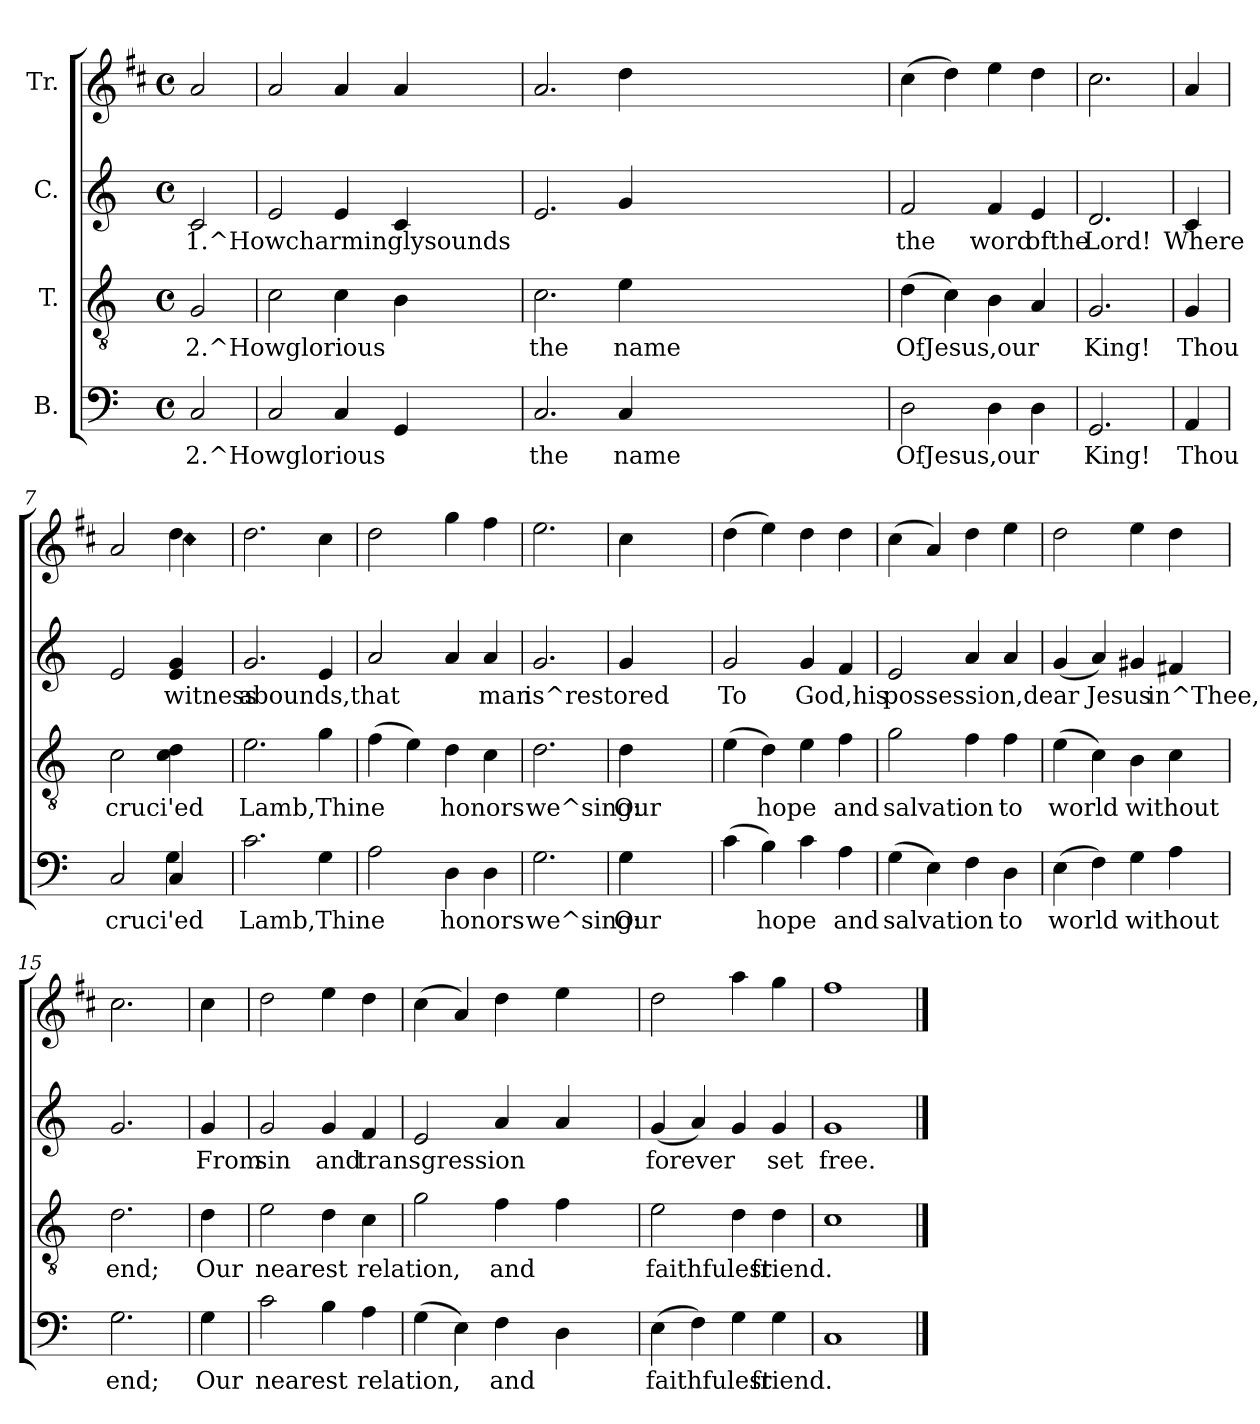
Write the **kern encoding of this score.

**kern	**text	**kern	**text	**kern	**text	**kern
*part4	*part4	*part3	*part3	*part2	*part2	*part1
*staff4	*staff4	*staff3	*staff3	*staff2	*staff2	*staff1
*I"B.	*	*I"T.	*	*I"C.	*	*I"Tr.
!!LO:PB:g=z
*stria5	*	*stria5	*	*stria5	*	*stria5
*clefF4	*	*clefGv2	*	*clefG2	*	*clefG2
*	*	*	*	*	*	*ITrd1c2
*k[]	*	*k[]	*	*k[]	*	*k[]
*C:	*	*C:	*	*C:	*	*C:
*M4/4	*	*M4/4	*	*M4/4	*	*M4/4
*met(c)	*	*met(c)	*	*met(c)	*	*met(c)
=1	=1	=1	=1	=1	=1	=1
!	!LO:LY:a:rj	!	!LO:LY:b:rj	!	!LO:LY:b:rj	!
2C/	2.^Howglorious	2G/	2.^Howglorious	2c/	1.^Howcharminglysounds	2g/
=2	=2	=2	=2	=2	=2	=2
!	!LO:LY:a:rj	!	!LO:LY:b:rj	!	!LO:LY:b:rj	!
2C/	.	2c\	.	2e/	.	2g/
!	!LO:LY:a:rj	!	!LO:LY:b:rj	!	!LO:LY:b:rj	!
4C/	.	4c\	.	4e/	.	4g/
!	!LO:LY:a:rj	!	!LO:LY:b:rj	!	!LO:LY:b:rj	!
4GG/	.	4B\	.	4c/	.	4g/
=3	=3	=3	=3	=3	=3	=3
!	!LO:LY:a:rj	!	!LO:LY:b:rj	!	!LO:LY:b:rj	!
2.C/	the	2.c\	the	2.e/	.	2.g/
!	!LO:LY:a:rj	!	!LO:LY:b:rj	!	!LO:LY:b:rj	!
4C/	name	4e\	name	4g/	.	4cc\
=4	=4	=4	=4	=4	=4	=4
!	!LO:LY:a:rj	!	!LO:LY:b:rj	!	!LO:LY:b:rj	!
2D\	OfJesus,our	(>4d\	OfJesus,our	2f/	the	(>4b\
!	!	!	!LO:LY:b:rj	!	!	!
.	.	4c\)	.	.	.	4cc\)
!	!LO:LY:a:rj	!	!LO:LY:b:rj	!	!LO:LY:b:rj	!
4D\	.	4B\	.	4f/	word	4dd\
!	!LO:LY:a:rj	!	!LO:LY:b:rj	!	!LO:LY:b:rj	!
4D\	.	4A/	.	4e/	ofthe	4cc\
=5	=5	=5	=5	=5	=5	=5
!	!LO:LY:a:rj	!	!LO:LY:b:rj	!	!LO:LY:b:rj	!
2.GG/	King!	2.G/	King!	2.d/	Lord!	2.b>\
=6	=6	=6	=6	=6	=6	=6
!	!LO:LY:a:rj	!	!LO:LY:b:rj	!	!LO:LY:b:rj	!
4AA/	Thou	4G/	Thou	4c/	Where	4g/
=7	=7	=7	=7	=7	=7	=7
!	!LO:LY:a:rj	!	!LO:LY:b:rj	!	!LO:LY:b:rj	!
*^	*	*	*	*	*	*^
2C/	2ryy	cruci'ed	2c\	cruci'ed	2e/	.	2g/	2ryy
!	!	!LO:LY:a:rj	!	!LO:LY:b:rj	!	!LO:LY:b:rj	!	!LO:N:head=diamond
4C/	4G\	.	4c\ 4d\	.	4e/ 4g/	witness	4cc\	4b\
=8	=8	=8	=8	=8	=8	=8	=8	=8
!	!	!LO:LY:a:rj	!	!LO:LY:b:rj	!	!LO:LY:b:rj	!	!
*v	*v	*	*	*	*	*	*v	*v
2.c\	Lamb,Thine	2.e\	Lamb,Thine	2.g/	abounds,that	2.cc\
!	!LO:LY:a:rj	!	!LO:LY:b:rj	!	!LO:LY:b:rj	!
4G\	.	4g\	.	4e/	.	4b\
=9	=9	=9	=9	=9	=9	=9
!	!LO:LY:a:rj	!	!LO:LY:b:rj	!	!LO:LY:b:rj	!
2A\	.	(>4f\	.	2a/	.	2cc\
!	!	!	!LO:LY:b:rj	!	!	!
.	.	4e\)	.	.	.	.
!	!LO:LY:a:rj	!	!LO:LY:b:rj	!	!LO:LY:b:rj	!
4D\	honors	4d\	honors	4a/	.	4ff\
!	!LO:LY:a:rj	!	!LO:LY:b:rj	!	!LO:LY:b:rj	!
4D\	.	4c\	.	4a/	man	4ee\
=10	=10	=10	=10	=10	=10	=10
!	!LO:LY:a:rj	!	!LO:LY:b:rj	!	!LO:LY:b:rj	!
2.G\	we^sing:	2.d\	we^sing:	2.g/	is^restored	2.dd\
=11	=11	=11	=11	=11	=11	=11
!	!LO:LY:a:rj	!	!LO:LY:b:rj	!	!LO:LY:b:rj	!
4G\	Our	4d\	Our	4g/	.	4b\
=12	=12	=12	=12	=12	=12	=12
!	!LO:LY:a:rj	!	!LO:LY:b:rj	!	!LO:LY:b:rj	!
(>4c\	.	(>4e\	.	2g/	To	(>4cc>\
!	!LO:LY:a:rj	!	!LO:LY:b:rj	!	!	!
4B\)	hope	4d\)	hope	.	.	4dd\)
!	!LO:LY:a:rj	!	!LO:LY:b:rj	!	!LO:LY:b:rj	!
4c\	.	4e\	.	4g/	God,his	4cc\
!	!LO:LY:a:rj	!	!LO:LY:b:rj	!	!LO:LY:b:rj	!
4A\	and	4f\	and	4f/	.	4cc\
=13	=13	=13	=13	=13	=13	=13
!	!LO:LY:a:rj	!	!LO:LY:b:rj	!	!LO:LY:b:rj	!
(>4G\	salvation	2g\	salvation	2e/	possession,dear	(>4b\
!	!LO:LY:a:rj	!	!	!	!	!
4E\)	.	.	.	.	.	4g/)
!	!LO:LY:a:rj	!	!LO:LY:b:rj	!	!LO:LY:b:rj	!
4F\	.	4f\	.	4a/	.	4cc\
!	!LO:LY:a:rj	!	!LO:LY:b:rj	!	!LO:LY:b:rj	!
4D\	to	4f\	to	4a/	.	4dd\
=14	=14	=14	=14	=14	=14	=14
!	!LO:LY:a:rj	!	!LO:LY:b:rj	!	!LO:LY:b:rj	!
(>4E\	world	(>4e\	world	(<4g/	.	2cc\
!	!LO:LY:a:rj	!	!LO:LY:b:rj	!	!LO:LY:b:rj	!
4F\)	.	4c\)	.	4a/)	Jesus	.
!	!LO:LY:a:rj	!	!LO:LY:b:rj	!	!LO:LY:b:rj	!
4G\	without	4B\	without	4g#X/	.	4dd\
!	!LO:LY:a:rj	!	!LO:LY:b:rj	!	!LO:LY:b:rj	!
4A\	.	4c\	.	4f#X/	in^Thee,	4cc\
=15	=15	=15	=15	=15	=15	=15
!	!LO:LY:a:rj	!	!LO:LY:b:rj	!	!LO:LY:b:rj	!
2.G\	end;	2.d\	end;	2.g/	.	2.b\
=16	=16	=16	=16	=16	=16	=16
!	!LO:LY:a:rj	!	!LO:LY:b:rj	!	!LO:LY:b:rj	!
4G\	Our	4d\	Our	4g/	From	4b\
=17	=17	=17	=17	=17	=17	=17
!	!LO:LY:a:rj	!	!LO:LY:b:rj	!	!LO:LY:b:rj	!
2c\	nearest	2e\	nearest	2g/	sin	2cc\
!	!LO:LY:a:rj	!	!LO:LY:b:rj	!	!LO:LY:b:rj	!
4B\	.	4d\	.	4g/	and	4dd\
!	!LO:LY:a:rj	!	!LO:LY:b:rj	!	!LO:LY:b:rj	!
4A\	relation,	4c\	relation,	4f/	transgression	4cc>\
=18	=18	=18	=18	=18	=18	=18
!	!LO:LY:a:rj	!	!LO:LY:b:rj	!	!LO:LY:b:rj	!
(>4G\	.	2g\	.	2e/	.	(>4b>\
!	!LO:LY:a:rj	!	!	!	!	!
4E\)	.	.	.	.	.	4g/)
!	!LO:LY:a:rj	!	!LO:LY:b:rj	!	!LO:LY:b:rj	!
4F\	and	4f\	and	4a/	.	4cc\
!	!LO:LY:a:rj	!	!LO:LY:b:rj	!	!LO:LY:b:rj	!
4D\	.	4f\	.	4a/	.	4dd\
=19	=19	=19	=19	=19	=19	=19
!	!LO:LY:a:rj	!	!LO:LY:b:rj	!	!LO:LY:b:rj	!
(>4E\	faithfulest	2e\	faithfulest	(<4g/	forever	2cc\
!	!LO:LY:a:rj	!	!	!	!LO:LY:b:rj	!
4F\)	.	.	.	4a/)	.	.
!	!LO:LY:a:rj	!	!LO:LY:b:rj	!	!LO:LY:b:rj	!
4G\	.	4d\	.	4g/	.	4gg\
!	!LO:LY:a:rj	!	!LO:LY:b:rj	!	!LO:LY:b:rj	!
4G\	friend.	4d\	friend.	4g/	set	4ff\
=20	=20	=20	=20	=20	=20	=20
!	!LO:LY:a:rj	!	!LO:LY:b:rj	!	!LO:LY:b:rj	!
1C	.	1c	.	1g	free.	1ee
==	==	==	==	==	==	==
*-	*-	*-	*-	*-	*-	*-
